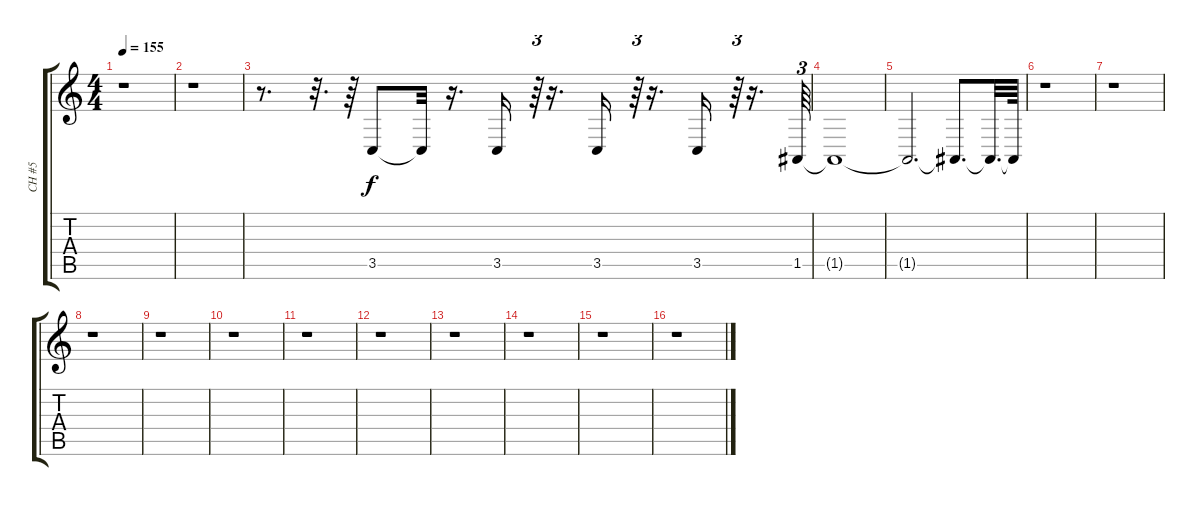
\track ("CH #5" "CH #5") {instrument stringensemble1}
\staff {score tabs}
\tuning (E4 B3 G3 D3 A2 E2) {hide}
\ts (4 4)
\tempo 155
\clef g2
\ks c
r.1{dy f} |
r.1 |
r.8{d} r.32{d} r.64 3.5.8{balance 12} 3.5{t}.32 r.16{d} 3.5.16 r.64{tu (3 2)} r.16{d} 3.5.16 r.64{tu (3 2)} r.16{d} 3.5.16 r.64{tu (3 2)} r.16{d} 1.5.64{tu (3 2)} |
1.5{t}.1 |
1.5{t}.2{d} 1.5{t}.8{d} 1.5{t}.32{d} 1.5{t}.64 |
r.1 |
r.1 |
r.1 |
r.1 |
r.1 |
r.1 |
r.1 |
r.1 |
r.1 |
r.1 |
r.1
